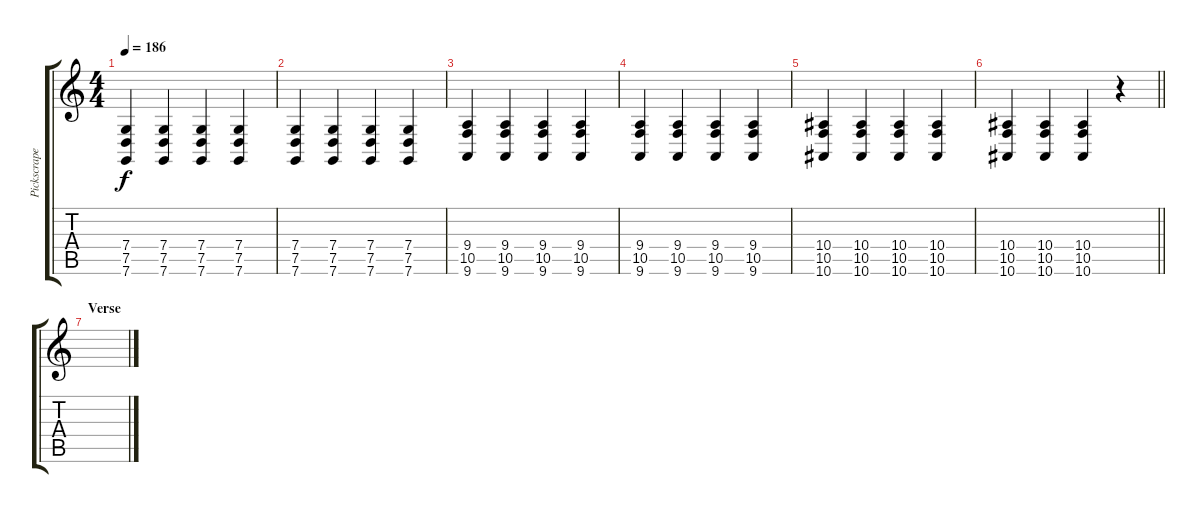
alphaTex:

\track ("Pickscrape" "Pickscrape") {instrument guitarfretnoise}
\staff {score tabs}
\tuning (D4 A3 F3 C3 G2 C2) {hide}
\ts (4 4)
\tempo 186
\clef g2
\ks c
(7.4 7.5 7.6).4{dy f} (7.4 7.5 7.6).4 (7.4 7.5 7.6).4 (7.4 7.5 7.6).4 |
(7.4 7.5 7.6).4 (7.4 7.5 7.6).4 (7.4 7.5 7.6).4 (7.4 7.5 7.6).4 |
(9.4 10.5 9.6).4 (9.4 10.5 9.6).4 (9.4 10.5 9.6).4 (9.4 10.5 9.6).4 |
(9.4 10.5 9.6).4 (9.4 10.5 9.6).4 (9.4 10.5 9.6).4 (9.4 10.5 9.6).4 |
(10.4 10.5 10.6).4 (10.4 10.5 10.6).4 (10.4 10.5 10.6).4 (10.4 10.5 10.6).4 |
\barLineRight lightlight
(10.4 10.5 10.6).4 (10.4 10.5 10.6).4 (10.4 10.5 10.6).4 r.4 |
\section ("" "Verse")
